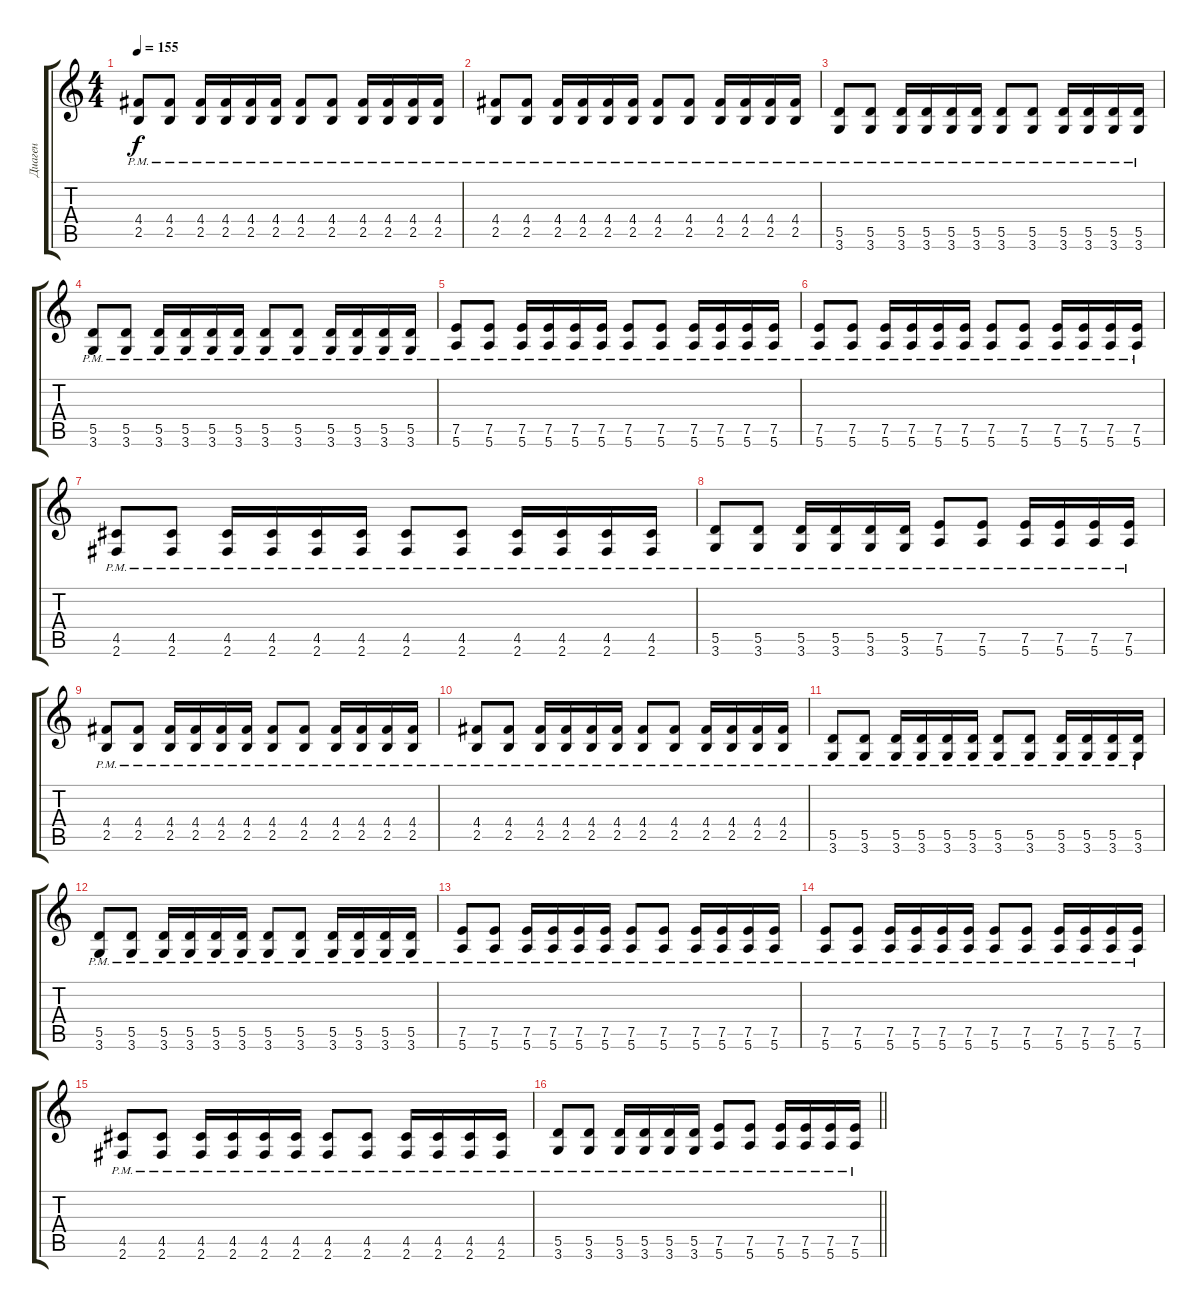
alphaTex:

\track ("Диаген" "Диаген") {instrument overdrivenguitar}
\staff {score tabs}
\tuning (E4 B3 G3 D3 A2 E2) {hide}
\ts (4 4)
\tempo 155
\clef g2
\ks c
(4.4{pm} 2.5{pm}).8{dy f} (4.4{pm} 2.5{pm}).8 (4.4{pm} 2.5{pm}).16 (4.4{pm} 2.5{pm}).16 (4.4{pm} 2.5{pm}).16 (4.4{pm} 2.5{pm}).16 (4.4{pm} 2.5{pm}).8 (4.4{pm} 2.5{pm}).8 (4.4{pm} 2.5{pm}).16 (4.4{pm} 2.5{pm}).16 (4.4{pm} 2.5{pm}).16 (4.4{pm} 2.5{pm}).16 |
(4.4{pm} 2.5{pm}).8 (4.4{pm} 2.5{pm}).8 (4.4{pm} 2.5{pm}).16 (4.4{pm} 2.5{pm}).16 (4.4{pm} 2.5{pm}).16 (4.4{pm} 2.5{pm}).16 (4.4{pm} 2.5{pm}).8 (4.4{pm} 2.5{pm}).8 (4.4{pm} 2.5{pm}).16 (4.4{pm} 2.5{pm}).16 (4.4{pm} 2.5{pm}).16 (4.4{pm} 2.5{pm}).16 |
(5.5{pm} 3.6{pm}).8 (5.5{pm} 3.6{pm}).8 (5.5{pm} 3.6{pm}).16 (5.5{pm} 3.6{pm}).16 (5.5{pm} 3.6{pm}).16 (5.5{pm} 3.6{pm}).16 (5.5{pm} 3.6{pm}).8 (5.5{pm} 3.6{pm}).8 (5.5{pm} 3.6{pm}).16 (5.5{pm} 3.6{pm}).16 (5.5{pm} 3.6{pm}).16 (5.5{pm} 3.6{pm}).16 |
(5.5{pm} 3.6{pm}).8 (5.5{pm} 3.6{pm}).8 (5.5{pm} 3.6{pm}).16 (5.5{pm} 3.6{pm}).16 (5.5{pm} 3.6{pm}).16 (5.5{pm} 3.6{pm}).16 (5.5{pm} 3.6{pm}).8 (5.5{pm} 3.6{pm}).8 (5.5{pm} 3.6{pm}).16 (5.5{pm} 3.6{pm}).16 (5.5{pm} 3.6{pm}).16 (5.5{pm} 3.6{pm}).16 |
(7.5{pm} 5.6{pm}).8 (7.5{pm} 5.6{pm}).8 (7.5{pm} 5.6{pm}).16 (7.5{pm} 5.6{pm}).16 (7.5{pm} 5.6{pm}).16 (7.5{pm} 5.6{pm}).16 (7.5{pm} 5.6{pm}).8 (7.5{pm} 5.6{pm}).8 (7.5{pm} 5.6{pm}).16 (7.5{pm} 5.6{pm}).16 (7.5{pm} 5.6{pm}).16 (7.5{pm} 5.6{pm}).16 |
(7.5{pm} 5.6{pm}).8 (7.5{pm} 5.6{pm}).8 (7.5{pm} 5.6{pm}).16 (7.5{pm} 5.6{pm}).16 (7.5{pm} 5.6{pm}).16 (7.5{pm} 5.6{pm}).16 (7.5{pm} 5.6{pm}).8 (7.5{pm} 5.6{pm}).8 (7.5{pm} 5.6{pm}).16 (7.5{pm} 5.6{pm}).16 (7.5{pm} 5.6{pm}).16 (7.5{pm} 5.6{pm}).16 |
(4.5{pm} 2.6{pm}).8 (4.5{pm} 2.6{pm}).8 (4.5{pm} 2.6{pm}).16 (4.5{pm} 2.6{pm}).16 (4.5{pm} 2.6{pm}).16 (4.5{pm} 2.6{pm}).16 (4.5{pm} 2.6{pm}).8 (4.5{pm} 2.6{pm}).8 (4.5{pm} 2.6{pm}).16 (4.5{pm} 2.6{pm}).16 (4.5{pm} 2.6{pm}).16 (4.5{pm} 2.6{pm}).16 |
(5.5{pm} 3.6{pm}).8 (5.5{pm} 3.6{pm}).8 (5.5{pm} 3.6{pm}).16 (5.5{pm} 3.6{pm}).16 (5.5{pm} 3.6{pm}).16 (5.5{pm} 3.6{pm}).16 (7.5{pm} 5.6{pm}).8 (7.5{pm} 5.6{pm}).8 (7.5{pm} 5.6{pm}).16 (7.5{pm} 5.6{pm}).16 (7.5{pm} 5.6{pm}).16 (7.5{pm} 5.6{pm}).16 |
(4.4{pm} 2.5{pm}).8 (4.4{pm} 2.5{pm}).8 (4.4{pm} 2.5{pm}).16 (4.4{pm} 2.5{pm}).16 (4.4{pm} 2.5{pm}).16 (4.4{pm} 2.5{pm}).16 (4.4{pm} 2.5{pm}).8 (4.4{pm} 2.5{pm}).8 (4.4{pm} 2.5{pm}).16 (4.4{pm} 2.5{pm}).16 (4.4{pm} 2.5{pm}).16 (4.4{pm} 2.5{pm}).16 |
(4.4{pm} 2.5{pm}).8 (4.4{pm} 2.5{pm}).8 (4.4{pm} 2.5{pm}).16 (4.4{pm} 2.5{pm}).16 (4.4{pm} 2.5{pm}).16 (4.4{pm} 2.5{pm}).16 (4.4{pm} 2.5{pm}).8 (4.4{pm} 2.5{pm}).8 (4.4{pm} 2.5{pm}).16 (4.4{pm} 2.5{pm}).16 (4.4{pm} 2.5{pm}).16 (4.4{pm} 2.5{pm}).16 |
(5.5{pm} 3.6{pm}).8 (5.5{pm} 3.6{pm}).8 (5.5{pm} 3.6{pm}).16 (5.5{pm} 3.6{pm}).16 (5.5{pm} 3.6{pm}).16 (5.5{pm} 3.6{pm}).16 (5.5{pm} 3.6{pm}).8 (5.5{pm} 3.6{pm}).8 (5.5{pm} 3.6{pm}).16 (5.5{pm} 3.6{pm}).16 (5.5{pm} 3.6{pm}).16 (5.5{pm} 3.6{pm}).16 |
(5.5{pm} 3.6{pm}).8 (5.5{pm} 3.6{pm}).8 (5.5{pm} 3.6{pm}).16 (5.5{pm} 3.6{pm}).16 (5.5{pm} 3.6{pm}).16 (5.5{pm} 3.6{pm}).16 (5.5{pm} 3.6{pm}).8 (5.5{pm} 3.6{pm}).8 (5.5{pm} 3.6{pm}).16 (5.5{pm} 3.6{pm}).16 (5.5{pm} 3.6{pm}).16 (5.5{pm} 3.6{pm}).16 |
(7.5{pm} 5.6{pm}).8 (7.5{pm} 5.6{pm}).8 (7.5{pm} 5.6{pm}).16 (7.5{pm} 5.6{pm}).16 (7.5{pm} 5.6{pm}).16 (7.5{pm} 5.6{pm}).16 (7.5{pm} 5.6{pm}).8 (7.5{pm} 5.6{pm}).8 (7.5{pm} 5.6{pm}).16 (7.5{pm} 5.6{pm}).16 (7.5{pm} 5.6{pm}).16 (7.5{pm} 5.6{pm}).16 |
(7.5{pm} 5.6{pm}).8 (7.5{pm} 5.6{pm}).8 (7.5{pm} 5.6{pm}).16 (7.5{pm} 5.6{pm}).16 (7.5{pm} 5.6{pm}).16 (7.5{pm} 5.6{pm}).16 (7.5{pm} 5.6{pm}).8 (7.5{pm} 5.6{pm}).8 (7.5{pm} 5.6{pm}).16 (7.5{pm} 5.6{pm}).16 (7.5{pm} 5.6{pm}).16 (7.5{pm} 5.6{pm}).16 |
(4.5{pm} 2.6{pm}).8 (4.5{pm} 2.6{pm}).8 (4.5{pm} 2.6{pm}).16 (4.5{pm} 2.6{pm}).16 (4.5{pm} 2.6{pm}).16 (4.5{pm} 2.6{pm}).16 (4.5{pm} 2.6{pm}).8 (4.5{pm} 2.6{pm}).8 (4.5{pm} 2.6{pm}).16 (4.5{pm} 2.6{pm}).16 (4.5{pm} 2.6{pm}).16 (4.5{pm} 2.6{pm}).16 |
\barLineRight lightlight
(5.5{pm} 3.6{pm}).8 (5.5{pm} 3.6{pm}).8 (5.5{pm} 3.6{pm}).16 (5.5{pm} 3.6{pm}).16 (5.5{pm} 3.6{pm}).16 (5.5{pm} 3.6{pm}).16 (7.5{pm} 5.6{pm}).8 (7.5{pm} 5.6{pm}).8 (7.5{pm} 5.6{pm}).16 (7.5{pm} 5.6{pm}).16 (7.5{pm} 5.6{pm}).16 (7.5{pm} 5.6{pm}).16
